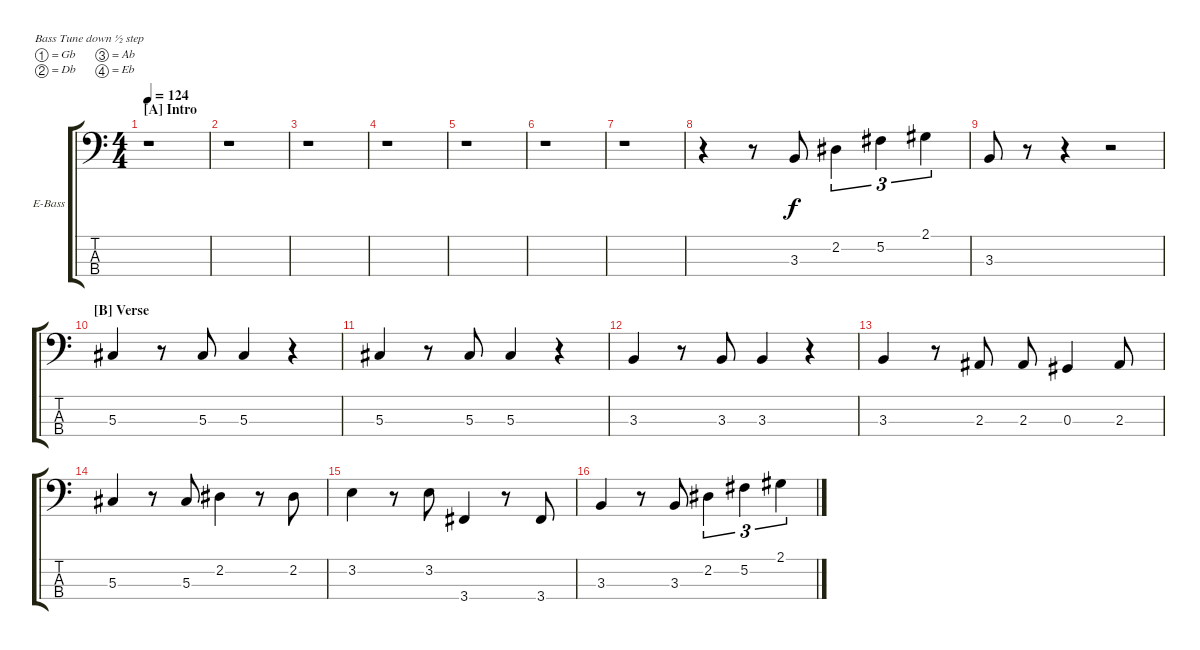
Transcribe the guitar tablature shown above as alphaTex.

\bracketExtendMode groupsimilarinstruments
\firstSystemTrackNameOrientation horizontal
\otherSystemsTrackNameOrientation horizontal
\track ("Bass" "E-Bass") {instrument electricbasspick}
\staff {score tabs}
\tuning (Gb2 Db2 Ab1 Eb1)
\ts (4 4)
\section ("A" "Intro")
\tempo 124
\clef f4
\scale
1.06936
\ks c
r.1{dy f instrument electricbasspick} |
\scale
0.930643 r.1 |
\scale
1.03909 r.1 |
\scale
0.960908 r.1 |
\scale
1.03909 r.1 |
\scale
0.960908 r.1 |
\scale
1.03909 r.1 |
\scale
0.960908 r.4 r.8 3.3.8 2.2.4{tu (3 2)} 5.2.4{tu (3 2)} 2.1.4{tu (3 2)} |
\scale
1.03909 3.3.8 r.8 r.4 r.2 |
\section ("B" "Verse")
\scale
0.960908 5.3.4 r.8 5.3.8 5.3.4 r.4 |
\scale
1.03909 5.3.4 r.8 5.3.8 5.3.4 r.4 |
\scale
0.960908 3.3.4 r.8 3.3.8 3.3.4 r.4 |
\scale
1.03909 3.3.4 r.8 2.3.8 2.3.8 0.3.4 2.3.8 |
\scale
0.960908 5.3.4 r.8 5.3.8 2.2.4 r.8 2.2.8 |
\scale
1.03909 3.2.4 r.8 3.2.8 3.4.4 r.8 3.4.8 |
\scale
0.960908 3.3.4 r.8 3.3.8 2.2.4{tu (3 2)} 5.2.4{tu (3 2)} 2.1.4{tu (3 2)}
